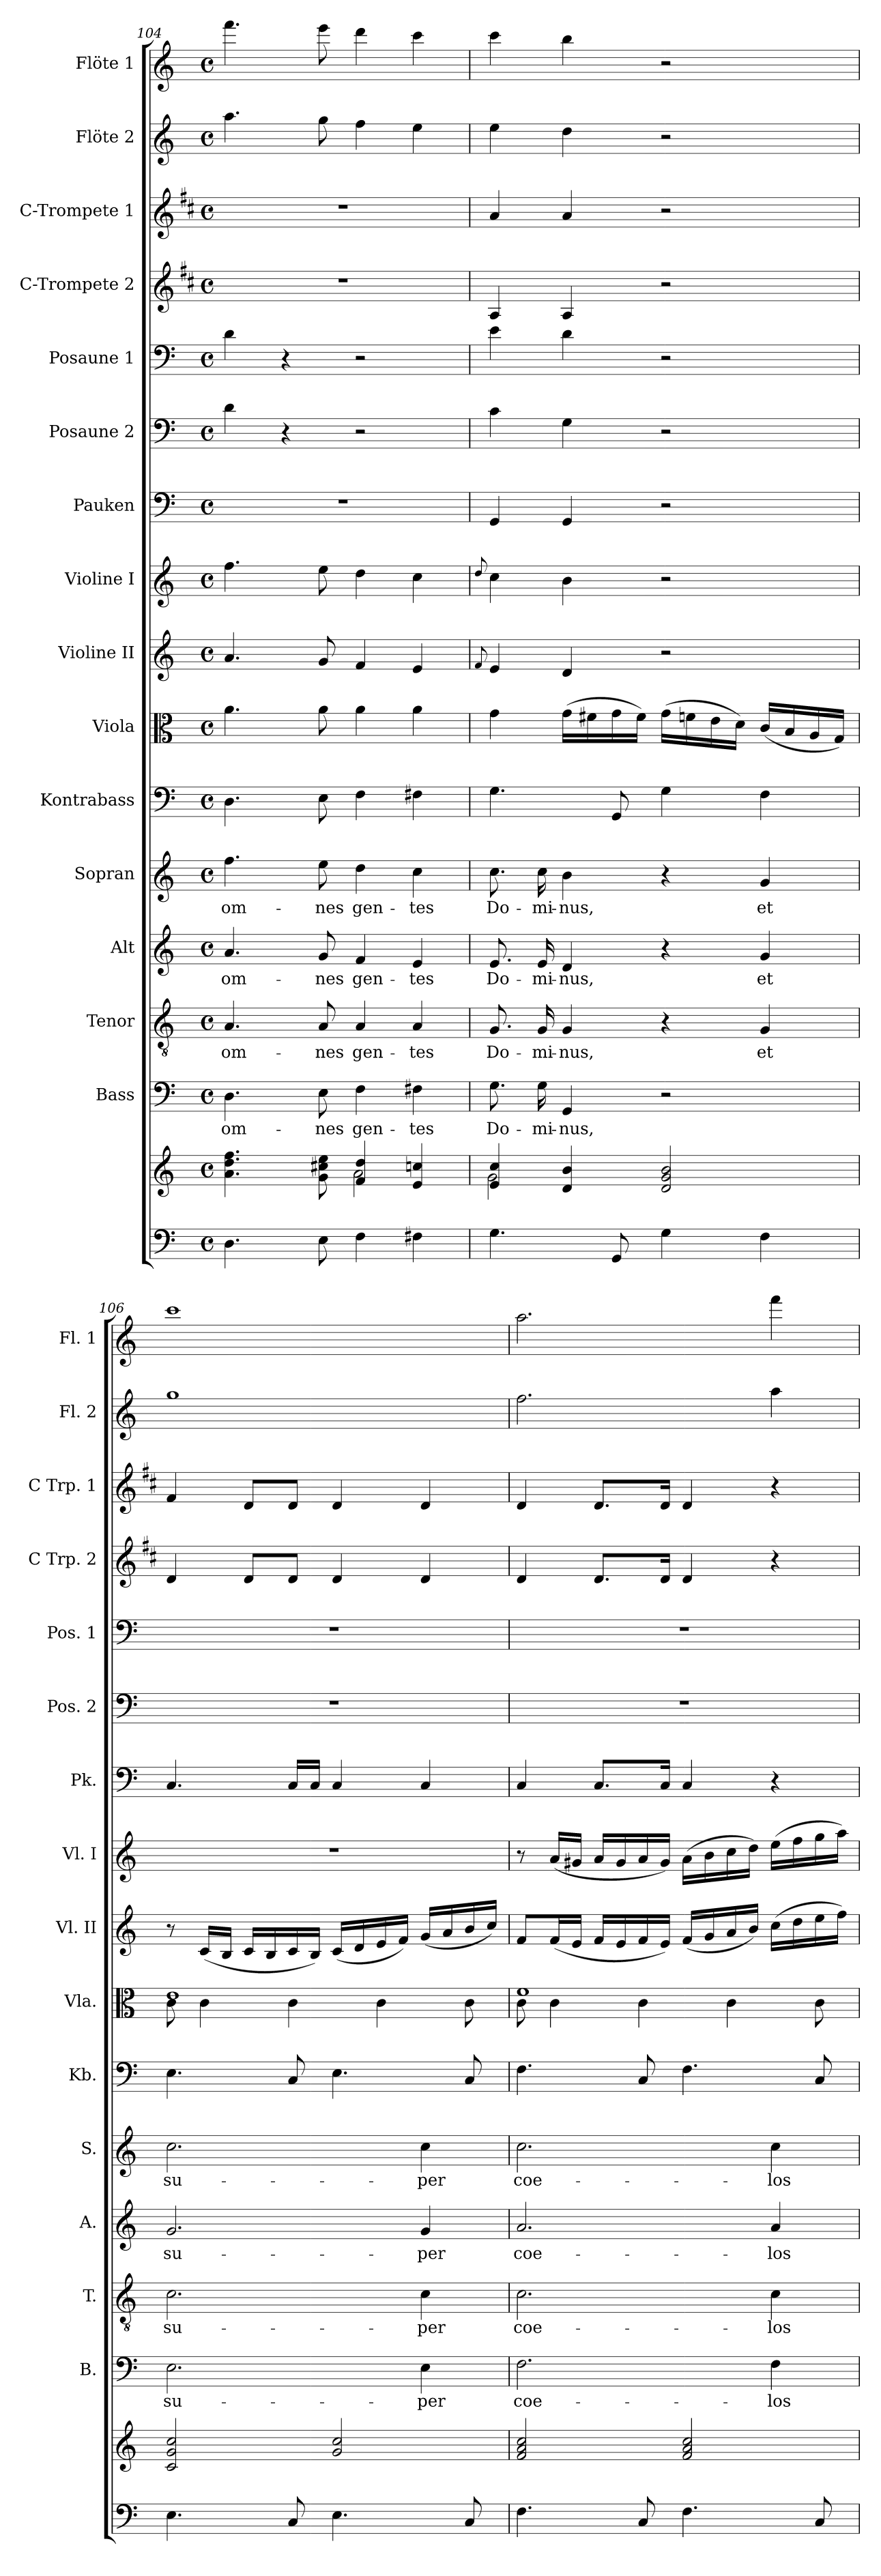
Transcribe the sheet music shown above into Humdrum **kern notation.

**kern	**kern	**kern	**text	**kern	**text	**kern	**text	**kern	**text	**kern	**kern	**kern	**kern	**kern	**kern	**kern	**kern	**kern	**kern	**kern
*part16	*part16	*part15	*part15	*part14	*part14	*part13	*part13	*part12	*part12	*part11	*part10	*part9	*part8	*part7	*part6	*part5	*part4	*part3	*part2	*part1
*staff17	*staff16	*staff15	*staff15	*staff14	*staff14	*staff13	*staff13	*staff12	*staff12	*staff11	*staff10	*staff9	*staff8	*staff7	*staff6	*staff5	*staff4	*staff3	*staff2	*staff1
*	*	*I"Bass	*	*I"Tenor	*	*I"Alt	*	*I"Sopran	*	*I"Kontrabass	*I"Viola	*I"Violine II	*I"Violine I	*I"Pauken	*I"Posaune 2	*I"Posaune 1	*I"C-Trompete 2	*I"C-Trompete 1	*I"Flöte 2	*I"Flöte 1
*	*	*I'B.	*	*I'T.	*	*I'A.	*	*I'S.	*	*I'Kb.	*I'Vla.	*I'Vl. II	*I'Vl. I	*I'Pk.	*I'Pos. 2	*I'Pos. 1	*I'C Trp. 2	*I'C Trp. 1	*I'Fl. 2	*I'Fl. 1
*clefF4	*clefG2	*clefF4	*	*clefGv2	*	*clefG2	*	*clefG2	*	*clefF4	*clefC3	*clefG2	*clefG2	*clefF4	*clefF4	*clefF4	*clefG2	*clefG2	*clefG2	*clefG2
*	*	*	*	*	*	*	*	*	*	*ITrd7c12	*	*	*	*	*	*	*ITrd1c2	*ITrd1c2	*	*
*k[]	*k[]	*k[]	*	*k[]	*	*k[]	*	*k[]	*	*k[]	*k[]	*k[]	*k[]	*k[]	*k[]	*k[]	*k[]	*k[]	*k[]	*k[]
*C:	*C:	*C:	*	*C:	*	*C:	*	*C:	*	*C:	*C:	*C:	*C:	*C:	*C:	*C:	*C:	*C:	*C:	*C:
*M4/4	*M4/4	*M4/4	*	*M4/4	*	*M4/4	*	*M4/4	*	*M4/4	*M4/4	*M4/4	*M4/4	*M4/4	*M4/4	*M4/4	*M4/4	*M4/4	*M4/4	*M4/4
*met(c)	*met(c)	*met(c)	*	*met(c)	*	*met(c)	*	*met(c)	*	*met(c)	*met(c)	*met(c)	*met(c)	*met(c)	*met(c)	*met(c)	*met(c)	*met(c)	*met(c)	*met(c)
=104	=104	=104	=104	=104	=104	=104	=104	=104	=104	=104	=104	=104	=104	=104	=104	=104	=104	=104	=104	=104
*	*^	*	*	*	*	*	*	*	*	*	*	*	*	*	*	*	*	*	*	*
!	!	!	!	!LO:LY:b	!	!LO:LY:b	!	!LO:LY:b	!	!LO:LY:b	!	!	!	!	!	!	!	!	!	!	!
4.D\	4.a\ 4.dd\ 4.ff\	2ryy	4.D\	om-	4.A/	om-	4.a/	om-	4.ff\	om-	4.DD\	4.a\	4.a/	4.ff\	1r	4d\	4d\	1r	1r	4.aa\	4.fff\
.	.	.	.	.	.	.	.	.	.	.	.	.	.	.	.	4r	4r	.	.	.	.
!	!	!	!	!LO:LY:b	!	!LO:LY:b	!	!LO:LY:b	!	!LO:LY:b	!	!	!	!	!	!	!	!	!	!	!
8E\	8g\ 8cc#X\ 8ee\	.	8E\	-nes	8A/	-nes	8g/	-nes	8ee\	-nes	8EE\	8a\	8g/	8ee\	.	.	.	.	.	8gg\	8eee\
!	!	!	!	!LO:LY:b	!	!LO:LY:b	!	!LO:LY:b	!	!LO:LY:b	!	!	!	!	!	!	!	!	!	!	!
4F\	4f/ 4dd/	2a\	4F\	gen-	4A/	gen-	4f/	gen-	4dd\	gen-	4FF\	4a\	4f/	4dd\	.	2r	2r	.	.	4ff\	4ddd\
!	!	!	!	!LO:LY:b	!	!LO:LY:b	!	!LO:LY:b	!	!LO:LY:b	!	!	!	!	!	!	!	!	!	!	!
4F#X\	4e/ 4ccn/	.	4F#X\	-tes	4A/	-tes	4e/	-tes	4cc\	-tes	4FF#X\	4a\	4e/	4cc\	.	.	.	.	.	4ee\	4ccc\
=105	=105	=105	=105	=105	=105	=105	=105	=105	=105	=105	=105	=105	=105	=105	=105	=105	=105	=105	=105	=105	=105
.	.	.	.	.	.	.	.	.	.	.	.	.	8qqf/	8qqdd/	.	.	.	.	.	.	.
!	!	!	!	!LO:LY:b	!	!LO:LY:b	!	!LO:LY:b	!	!LO:LY:b	!	!	!	!	!	!	!	!	!	!	!
4.G\	4e/ 4cc/	2g\	8.G\	Do-	8.G/	Do-	8.e/	Do-	8.cc\	Do-	4.GG\	4g\	4e/	4cc\	4GG/	4c\	4e\	4G/	4g/	4ee\	4ccc\
!	!	!	!	!LO:LY:b	!	!LO:LY:b	!	!LO:LY:b	!	!LO:LY:b	!	!	!	!	!	!	!	!	!	!	!
.	.	.	16G\	-mi-	16G/	-mi-	16e/	-mi-	16cc\	-mi-	.	.	.	.	.	.	.	.	.	.	.
!	!	!	!	!LO:LY:b	!	!LO:LY:b	!	!LO:LY:b	!	!LO:LY:b	!	!	!	!	!	!	!	!	!	!	!
.	4d/ 4b/	.	4GG/	-nus,	4G/	-nus,	4d/	-nus,	4b\	-nus,	.	(>16g\LL	4d/	4b\	4GG/	4G\	4d\	4G/	4g/	4dd\	4bb\
.	.	.	.	.	.	.	.	.	.	.	.	16f#X\	.	.	.	.	.	.	.	.	.
8GG/	.	.	.	.	.	.	.	.	.	.	8GGG/	16g\	.	.	.	.	.	.	.	.	.
.	.	.	.	.	.	.	.	.	.	.	.	16f#\JJ)	.	.	.	.	.	.	.	.	.
4G\	2d/ 2g/ 2b/	2ryy	2r	.	4r	.	4r	.	4r	.	4GG\	(>16g\LL	2r	2r	2r	2r	2r	2r	2r	2r	2r
.	.	.	.	.	.	.	.	.	.	.	.	16fn\	.	.	.	.	.	.	.	.	.
.	.	.	.	.	.	.	.	.	.	.	.	16e\	.	.	.	.	.	.	.	.	.
.	.	.	.	.	.	.	.	.	.	.	.	16d\JJ)	.	.	.	.	.	.	.	.	.
!	!	!	!	!	!	!LO:LY:b	!	!LO:LY:b	!	!LO:LY:b	!	!	!	!	!	!	!	!	!	!	!
4F\	.	.	.	.	4G/	et	4g/	et	4g/	et	4FF\	(<16c/LL	.	.	.	.	.	.	.	.	.
.	.	.	.	.	.	.	.	.	.	.	.	16B/	.	.	.	.	.	.	.	.	.
.	.	.	.	.	.	.	.	.	.	.	.	16A/	.	.	.	.	.	.	.	.	.
.	.	.	.	.	.	.	.	.	.	.	.	16G/JJ)	.	.	.	.	.	.	.	.	.
*	*v	*v	*	*	*	*	*	*	*	*	*	*	*	*	*	*	*	*	*	*	*
!!LO:PB:g=z
=106	=106	=106	=106	=106	=106	=106	=106	=106	=106	=106	=106	=106	=106	=106	=106	=106	=106	=106	=106	=106
!	!	!	!LO:LY:b	!	!LO:LY:b	!	!LO:LY:b	!	!LO:LY:b	!	!	!	!	!	!	!	!	!	!	!
*	*	*	*	*	*	*	*	*	*	*	*^	*	*	*	*	*	*	*	*	*
4.E\	2c/ 2g/ 2cc/	2.E\	su-	2.c\	su-	2.g/	su-	2.cc\	su-	4.EE\	1e	8c\	8r	1r	4.C/	1r	1r	4c/	4e/	1gg	1ccc
.	.	.	.	.	.	.	.	.	.	.	.	4c\	(<16c/LL	.	.	.	.	.	.	.	.
.	.	.	.	.	.	.	.	.	.	.	.	.	16B/JJ	.	.	.	.	.	.	.	.
.	.	.	.	.	.	.	.	.	.	.	.	.	16c/LL	.	.	.	.	8c/L	8c/L	.	.
.	.	.	.	.	.	.	.	.	.	.	.	.	16B/	.	.	.	.	.	.	.	.
8C/	.	.	.	.	.	.	.	.	.	8CC/	.	4c\	16c/	.	16C/LL	.	.	8c/J	8c/J	.	.
.	.	.	.	.	.	.	.	.	.	.	.	.	16B/JJ)	.	16C/JJ	.	.	.	.	.	.
4.E\	2g/ 2cc/	.	.	.	.	.	.	.	.	4.EE\	.	.	(<16c/LL	.	4C/	.	.	4c/	4c/	.	.
.	.	.	.	.	.	.	.	.	.	.	.	.	16d/	.	.	.	.	.	.	.	.
.	.	.	.	.	.	.	.	.	.	.	.	4c\	16e/	.	.	.	.	.	.	.	.
.	.	.	.	.	.	.	.	.	.	.	.	.	16f/JJ)	.	.	.	.	.	.	.	.
!	!	!	!LO:LY:b	!	!LO:LY:b	!	!LO:LY:b	!	!LO:LY:b	!	!	!	!	!	!	!	!	!	!	!	!
.	.	4E\	-per	4c\	-per	4g/	-per	4cc\	-per	.	.	.	(<16g/LL	.	4C/	.	.	4c/	4c/	.	.
.	.	.	.	.	.	.	.	.	.	.	.	.	16a/	.	.	.	.	.	.	.	.
8C/	.	.	.	.	.	.	.	.	.	8CC/	.	8c\	16b/	.	.	.	.	.	.	.	.
.	.	.	.	.	.	.	.	.	.	.	.	.	16cc/JJ)	.	.	.	.	.	.	.	.
=107	=107	=107	=107	=107	=107	=107	=107	=107	=107	=107	=107	=107	=107	=107	=107	=107	=107	=107	=107	=107	=107
!	!	!	!LO:LY:b	!	!LO:LY:b	!	!LO:LY:b	!	!LO:LY:b	!	!	!	!	!	!	!	!	!	!	!	!
4.F\	2f/ 2a/ 2cc/	2.F\	coe-	2.c\	coe-	2.a/	coe-	2.cc\	coe-	4.FF\	1f	8c\	8f/L	8r	4C/	1r	1r	4c/	4c/	2.ff\	2.aa\
.	.	.	.	.	.	.	.	.	.	.	.	4c\	(<16f/L	(<16a/LL	.	.	.	.	.	.	.
.	.	.	.	.	.	.	.	.	.	.	.	.	16e/JJ	16g#X/JJ	.	.	.	.	.	.	.
.	.	.	.	.	.	.	.	.	.	.	.	.	16f/LL	16a/LL	8.C/L	.	.	8.c/L	8.c/L	.	.
.	.	.	.	.	.	.	.	.	.	.	.	.	16e/	16g#/	.	.	.	.	.	.	.
8C/	.	.	.	.	.	.	.	.	.	8CC/	.	4c\	16f/	16a/	.	.	.	.	.	.	.
.	.	.	.	.	.	.	.	.	.	.	.	.	16e/JJ)	16g#/JJ)	16C/Jk	.	.	16c/Jk	16c/Jk	.	.
4.F\	2f/ 2a/ 2cc/	.	.	.	.	.	.	.	.	4.FF\	.	.	(<16f/LL	(>16a\LL	4C/	.	.	4c/	4c/	.	.
.	.	.	.	.	.	.	.	.	.	.	.	.	16g/	16b\	.	.	.	.	.	.	.
.	.	.	.	.	.	.	.	.	.	.	.	4c\	16a/	16cc\	.	.	.	.	.	.	.
.	.	.	.	.	.	.	.	.	.	.	.	.	16b/JJ)	16dd\JJ)	.	.	.	.	.	.	.
!	!	!	!LO:LY:b	!	!LO:LY:b	!	!LO:LY:b	!	!LO:LY:b	!	!	!	!	!	!	!	!	!	!	!	!
.	.	4F\	-los	4c\	-los	4a/	-los	4cc\	-los	.	.	.	(>16cc\LL	(>16ee\LL	4r	.	.	4r	4r	4aa\	4fff\
.	.	.	.	.	.	.	.	.	.	.	.	.	16dd\	16ff\	.	.	.	.	.	.	.
8C/	.	.	.	.	.	.	.	.	.	8CC/	.	8c\	16ee\	16gg\	.	.	.	.	.	.	.
.	.	.	.	.	.	.	.	.	.	.	.	.	16ff\JJ)	16aa\JJ)	.	.	.	.	.	.	.
*	*	*	*	*	*	*	*	*	*	*	*v	*v	*	*	*	*	*	*	*	*	*
=	=	=	=	=	=	=	=	=	=	=	=	=	=	=	=	=	=	=	=	=
*-	*-	*-	*-	*-	*-	*-	*-	*-	*-	*-	*-	*-	*-	*-	*-	*-	*-	*-	*-	*-
